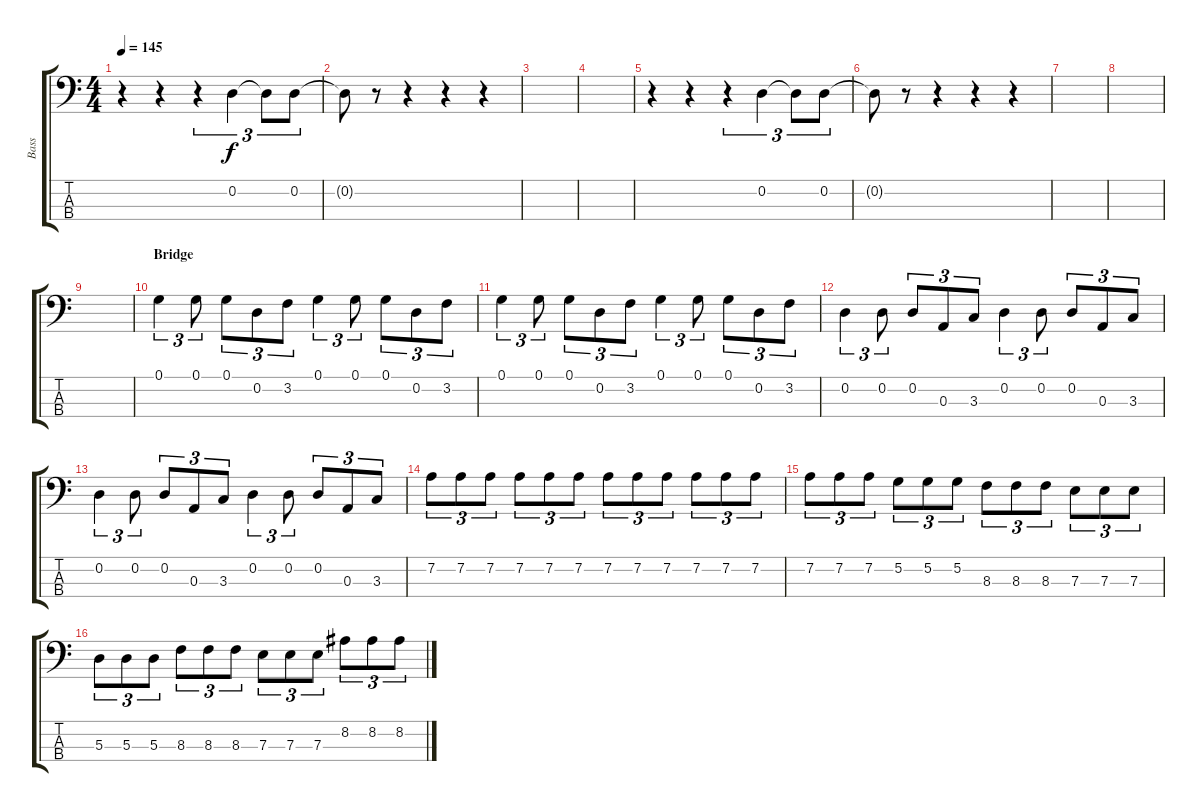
\track ("Bass" "Bass") {instrument electricbassfinger}
\staff {score tabs}
\tuning (G2 D2 A1 E1) {hide}
\ts (4 4)
\tempo 145
\clef f4
\ks c
r.4{dy f} r.4 r.4{tu (3 2)} 0.2.4{tu (3 2)} 0.2{t}.8{tu (3 2)} 0.2.8{tu (3 2)} |
0.2{t}.8 r.8 r.4 r.4 r.4 |
|
|
r.4 r.4 r.4{tu (3 2)} 0.2.4{tu (3 2)} 0.2{t}.8{tu (3 2)} 0.2.8{tu (3 2)} |
0.2{t}.8 r.8 r.4 r.4 r.4 |
|
|
|
\section ("" "Bridge")
0.1.4{tu (3 2)} 0.1.8{tu (3 2)} 0.1.8{tu (3 2)} 0.2.8{tu (3 2)} 3.2.8{tu (3 2)} 0.1.4{tu (3 2)} 0.1.8{tu (3 2)} 0.1.8{tu (3 2)} 0.2.8{tu (3 2)} 3.2.8{tu (3 2)} |
0.1.4{tu (3 2)} 0.1.8{tu (3 2)} 0.1.8{tu (3 2)} 0.2.8{tu (3 2)} 3.2.8{tu (3 2)} 0.1.4{tu (3 2)} 0.1.8{tu (3 2)} 0.1.8{tu (3 2)} 0.2.8{tu (3 2)} 3.2.8{tu (3 2)} |
0.2.4{tu (3 2)} 0.2.8{tu (3 2)} 0.2.8{tu (3 2)} 0.3.8{tu (3 2)} 3.3.8{tu (3 2)} 0.2.4{tu (3 2)} 0.2.8{tu (3 2)} 0.2.8{tu (3 2)} 0.3.8{tu (3 2)} 3.3.8{tu (3 2)} |
0.2.4{tu (3 2)} 0.2.8{tu (3 2)} 0.2.8{tu (3 2)} 0.3.8{tu (3 2)} 3.3.8{tu (3 2)} 0.2.4{tu (3 2)} 0.2.8{tu (3 2)} 0.2.8{tu (3 2)} 0.3.8{tu (3 2)} 3.3.8{tu (3 2)} |
7.2.8{tu (3 2)} 7.2.8{tu (3 2)} 7.2.8{tu (3 2)} 7.2.8{tu (3 2)} 7.2.8{tu (3 2)} 7.2.8{tu (3 2)} 7.2.8{tu (3 2)} 7.2.8{tu (3 2)} 7.2.8{tu (3 2)} 7.2.8{tu (3 2)} 7.2.8{tu (3 2)} 7.2.8{tu (3 2)} |
7.2.8{tu (3 2)} 7.2.8{tu (3 2)} 7.2.8{tu (3 2)} 5.2.8{tu (3 2)} 5.2.8{tu (3 2)} 5.2.8{tu (3 2)} 8.3.8{tu (3 2)} 8.3.8{tu (3 2)} 8.3.8{tu (3 2)} 7.3.8{tu (3 2)} 7.3.8{tu (3 2)} 7.3.8{tu (3 2)} |
5.3.8{tu (3 2)} 5.3.8{tu (3 2)} 5.3.8{tu (3 2)} 8.3.8{tu (3 2)} 8.3.8{tu (3 2)} 8.3.8{tu (3 2)} 7.3.8{tu (3 2)} 7.3.8{tu (3 2)} 7.3.8{tu (3 2)} 8.2.8{tu (3 2)} 8.2.8{tu (3 2)} 8.2.8{tu (3 2)}
